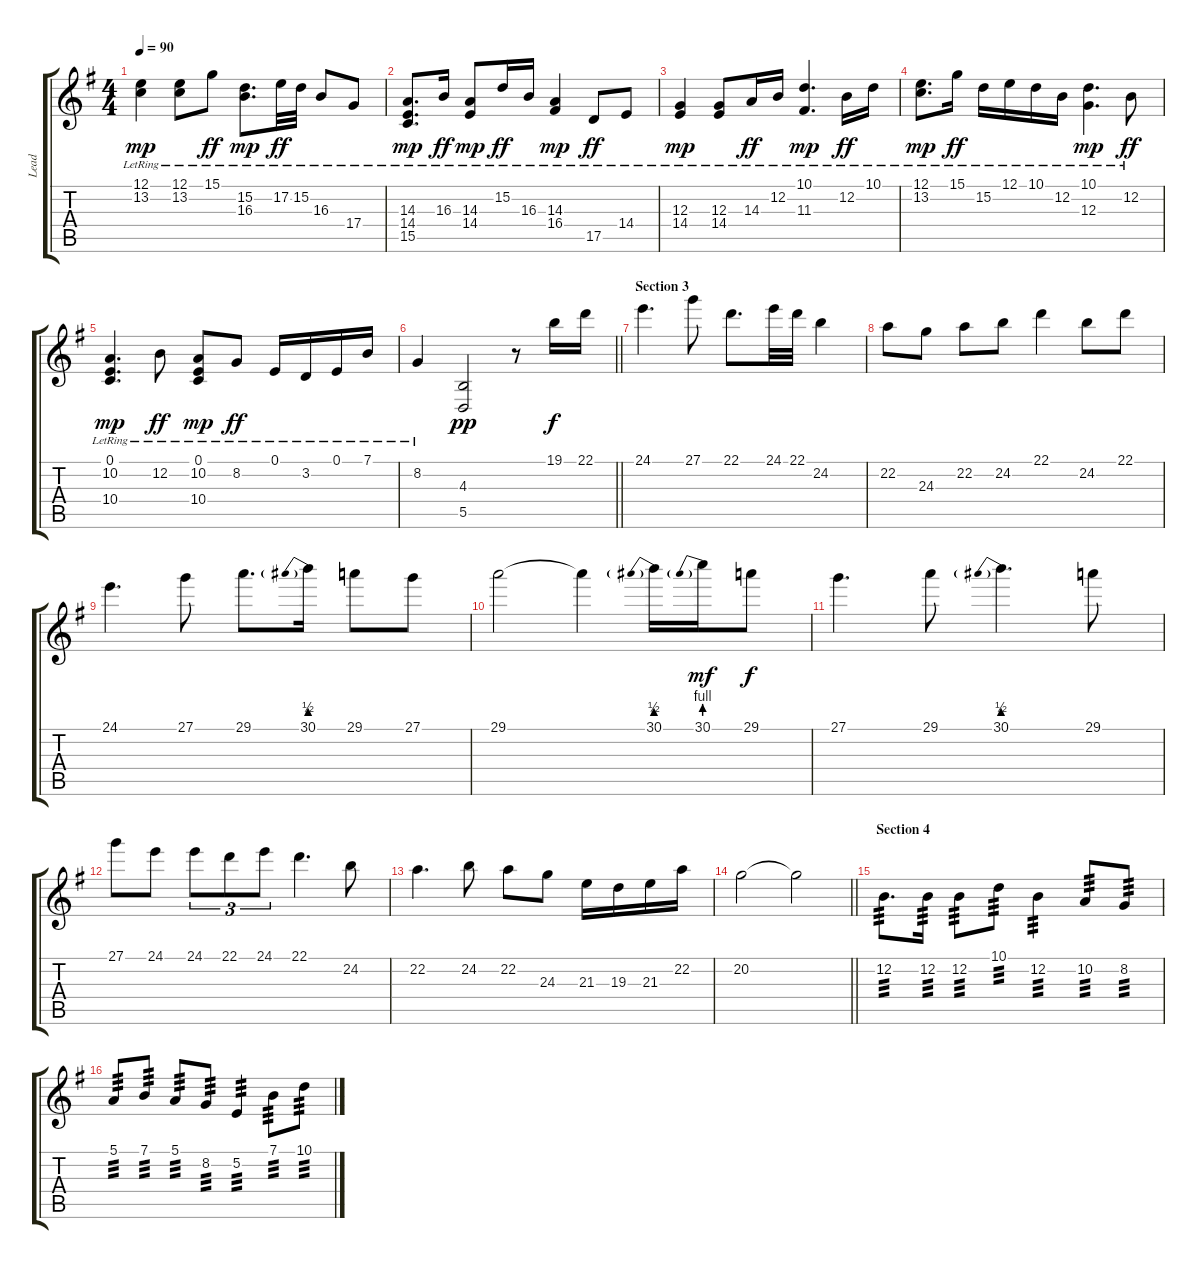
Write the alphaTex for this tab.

\track ("Lead" "Lead") {instrument electricgrandpiano}
\staff {score tabs}
\tuning (E4 B3 G3 D3 A2 E2) {hide}
\ts (4 4)
\tempo 90
\clef g2
\ks g
(12.1{lr} 13.2{lr}).4{dy mp} (12.1{lr} 13.2{lr}).8 15.1{lr}.8{dy ff} (15.2{lr} 16.3{lr}).8{d dy mp} 17.2{lr}.32{dy ff} 15.2{lr}.32 16.3{lr}.8 17.4{lr}.8 |
(14.3{lr} 14.4{lr} 15.5{lr}).8{d dy mp} 16.3{lr}.16{dy ff} (14.3{lr} 14.4{lr}).8{dy mp} 15.2{lr}.16{dy ff} 16.3{lr}.16 (14.3{lr} 16.4{lr}).4{dy mp} 17.5{lr}.8{dy ff} 14.4{lr}.8 |
(12.3{lr} 14.4{lr}).4{dy mp} (12.3{lr} 14.4{lr}).8 14.3{lr}.16{dy ff} 12.2{lr}.16 (10.1{lr} 11.3{lr}).4{d dy mp} 12.2{lr}.16{dy ff} 10.1{lr}.16 |
(12.1{lr} 13.2{lr}).8{d dy mp} 15.1{lr}.16{dy ff} 15.2{lr}.16 12.1{lr}.16 10.1{lr}.16 12.2{lr}.16 (10.1{lr} 12.3{lr}).4{d dy mp} 12.2{lr}.8{dy ff} |
(0.1{lr} 10.2{lr} 10.4{lr}).4{d dy mp} 12.2{lr}.8{dy ff} (0.1{lr} 10.2{lr} 10.4{lr}).8{dy mp} 8.2{lr}.8{dy ff} 0.1{lr}.16 3.2{lr}.16 0.1{lr}.16 7.1{lr}.16 |
\barLineRight lightlight
8.2{lr}.4 (4.3 5.5).2{dy pp} r.8 19.1.16{dy f instrument piccolo} 22.1.16 |
\section ("" "Section 3")
24.1.4{d} 27.1.8 22.1.8{d} 24.1.32 22.1.32 24.2.4 |
22.2.8 24.3.8 22.2.8 24.2.8 22.1.4 24.2.8 22.1.8 |
24.1.4{d} 27.1.8 29.1.8{d} 30.1{be (prebend 0 2 60 2)}.16 29.1.8 27.1.8 |
29.1.2 29.1{t}.4 30.1{be (prebend 0 2 60 2)}.16 30.1{be (prebend 0 4 60 4)}.16{dy mf} 29.1.8{dy f} |
27.1.4{d} 29.1.8 30.1{be (prebend 0 2 60 2)}.4{d} 29.1.8 |
27.1.8 24.1.8 24.1.8{tu (3 2)} 22.1.8{tu (3 2)} 24.1.8{tu (3 2)} 22.1.4{d} 24.2.8 |
22.2.4{d} 24.2.8 22.2.8 24.3.8 21.3.16 19.3.16 21.3.16 22.2.16 |
\barLineRight lightlight
20.2.2 20.2{t}.2 |
\section ("" "Section 4")
12.2.8{d tp 3 instrument electricguitarjazz} 12.2.16{tp 3} 12.2.8{tp 3} 10.1.8{tp 3} 12.2.4{tp 3} 10.2.8{tp 3} 8.2.8{tp 3} |
5.1.8{tp 3} 7.1.8{tp 3} 5.1.8{tp 3} 8.2.8{tp 3} 5.2.4{tp 3} 7.1.8{tp 3} 10.1.8{tp 3}
